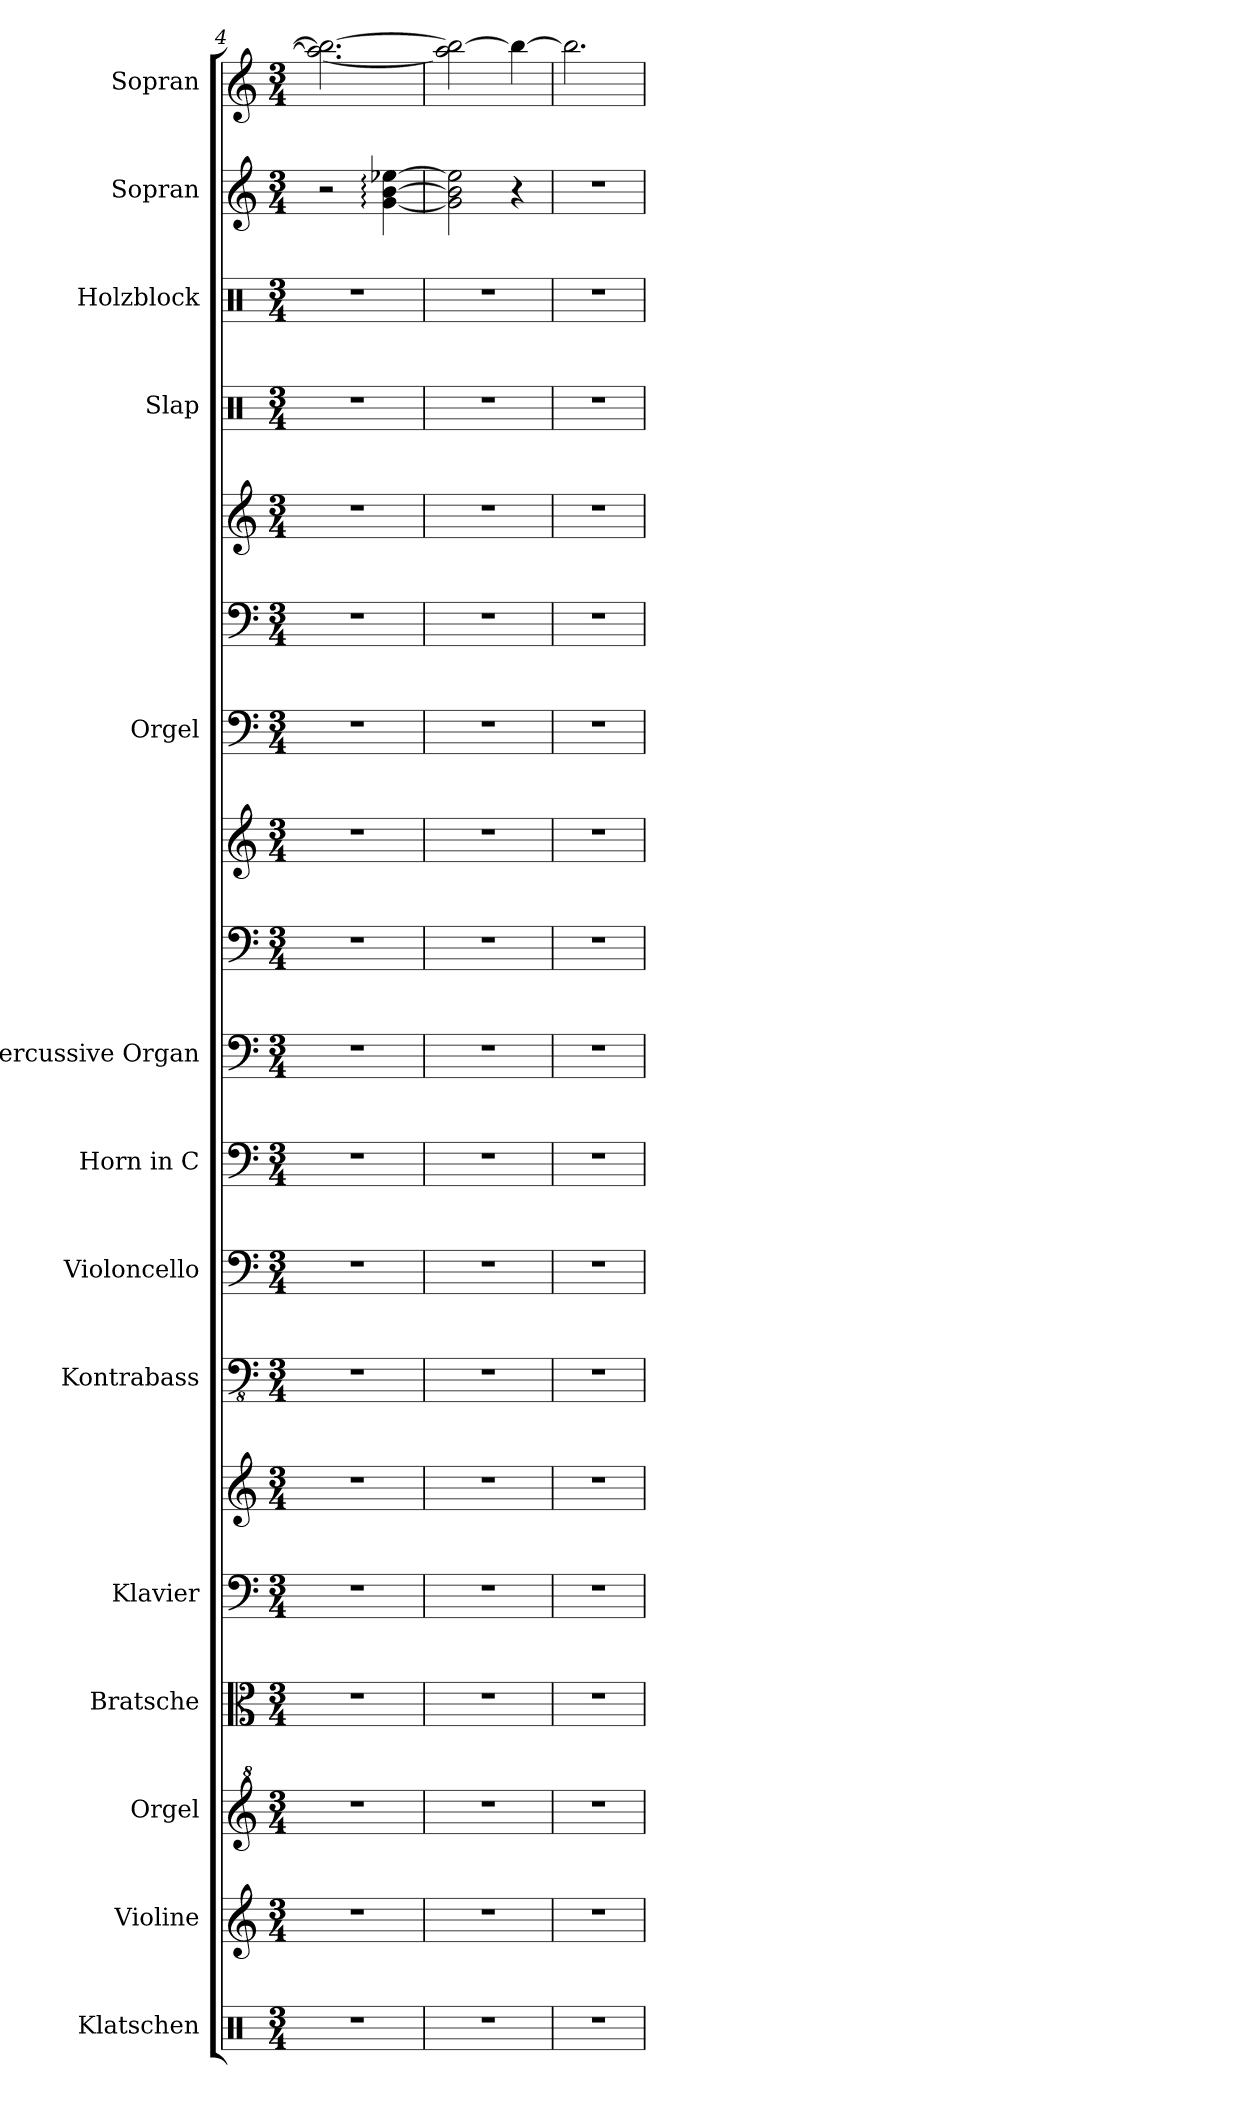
**kern	**kern	**kern	**kern	**kern	**kern	**kern	**kern	**kern	**kern	**kern	**kern	**kern	**kern	**kern	**kern	**kern	**kern	**kern
*part14	*part13	*part12	*part11	*part10	*part10	*part9	*part8	*part7	*part6	*part6	*part6	*part5	*part5	*part5	*part4	*part3	*part2	*part1
*staff19	*staff18	*staff17	*staff16	*staff15	*staff14	*staff13	*staff12	*staff11	*staff10	*staff9	*staff8	*staff7	*staff6	*staff5	*staff4	*staff3	*staff2	*staff1
*I"Klatschen	*I"Violine	*I"Orgel	*I"Bratsche	*I"Klavier	*	*I"Kontrabass	*I"Violoncello	*I"Horn in C	*I"Percussive Organ	*	*	*I"Orgel	*	*	*I"Slap	*I"Holzblock	*I"Sopran	*I"Sopran
*I'Klt.	*I'Vl.	*I'Org	*I'Bra.	*I'Klav.	*	*I'Kb.	*I'Vc.	*	*I'Perc. Org.	*	*	*I'Org.	*	*	*I'Sla.	*I'Hlz.bl.	*I'S.	*I'S.
*clefX	*clefG2	*clefG^2	*clefC3	*clefF4	*clefG2	*clefFv4	*clefF4	*clefF4	*clefF4	*clefF4	*clefG2	*clefF4	*clefF4	*clefG2	*clefX	*clefX	*clefG2	*clefG2
*	*	*	*	*	*	*	*	*ITrd7c12	*	*	*	*	*	*	*	*	*	*
*k[]	*k[]	*k[]	*k[]	*k[]	*k[]	*k[]	*k[]	*k[]	*k[]	*k[]	*k[]	*k[]	*k[]	*k[]	*k[]	*k[]	*k[]	*k[]
*M3/4	*M3/4	*M3/4	*M3/4	*M3/4	*M3/4	*M3/4	*M3/4	*M3/4	*M3/4	*M3/4	*M3/4	*M3/4	*M3/4	*M3/4	*M3/4	*M3/4	*M3/4	*M3/4
=4	=4	=4	=4	=4	=4	=4	=4	=4	=4	=4	=4	=4	=4	=4	=4	=4	=4	=4
2.r	2.r	2.r	2.r	2.r	2.r	2.r	2.r	2.r	2.r	2.r	2.r	2.r	2.r	2.r	2.r	2.r	2r	2.aa\_ 2.bb\_
.	.	.	.	.	.	.	.	.	.	.	.	.	.	.	.	.	[4g\: [4b\: [4ee-X\:	.
=5	=5	=5	=5	=5	=5	=5	=5	=5	=5	=5	=5	=5	=5	=5	=5	=5	=5	=5
2.r	2.r	2.r	2.r	2.r	2.r	2.r	2.r	2.r	2.r	2.r	2.r	2.r	2.r	2.r	2.r	2.r	2g\] 2b\] 2ee-\]	2aa\] 2bb\_
.	.	.	.	.	.	.	.	.	.	.	.	.	.	.	.	.	4r	4bb\_
=6	=6	=6	=6	=6	=6	=6	=6	=6	=6	=6	=6	=6	=6	=6	=6	=6	=6	=6
2.r	2.r	2.r	2.r	2.r	2.r	2.r	2.r	2.r	2.r	2.r	2.r	2.r	2.r	2.r	2.r	2.r	2.r	2.bb\]
=	=	=	=	=	=	=	=	=	=	=	=	=	=	=	=	=	=	=
*-	*-	*-	*-	*-	*-	*-	*-	*-	*-	*-	*-	*-	*-	*-	*-	*-	*-	*-
